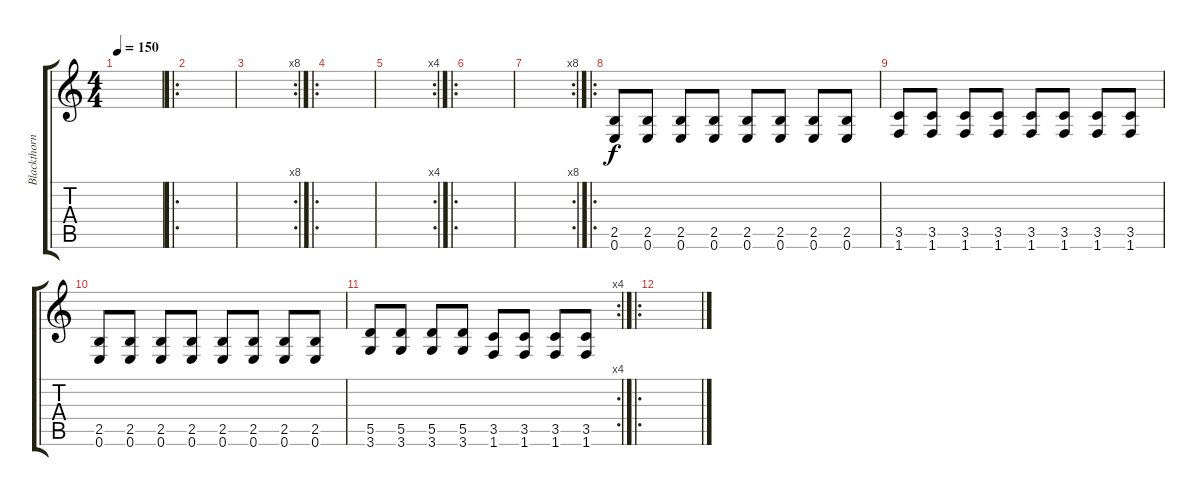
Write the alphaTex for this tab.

\track ("Blackthorn" "Blackthorn") {instrument distortionguitar}
\staff {score tabs}
\tuning (E4 B3 G3 D3 A2 E2) {hide}
\ts (4 4)
\tempo 150
\clef g2
\ks c
|
\ro
|
\rc 8
|
\ro
|
\rc 4
|
\ro
|
\rc 8
|
\ro
(2.5 0.6).8 (2.5 0.6).8 (2.5 0.6).8 (2.5 0.6).8 (2.5 0.6).8 (2.5 0.6).8 (2.5 0.6).8 (2.5 0.6).8 |
(3.5 1.6).8 (3.5 1.6).8 (3.5 1.6).8 (3.5 1.6).8 (3.5 1.6).8 (3.5 1.6).8 (3.5 1.6).8 (3.5 1.6).8 |
(2.5 0.6).8 (2.5 0.6).8 (2.5 0.6).8 (2.5 0.6).8 (2.5 0.6).8 (2.5 0.6).8 (2.5 0.6).8 (2.5 0.6).8 |
\rc 4
(5.5 3.6).8 (5.5 3.6).8 (5.5 3.6).8 (5.5 3.6).8 (3.5 1.6).8 (3.5 1.6).8 (3.5 1.6).8 (3.5 1.6).8 |
\ro
